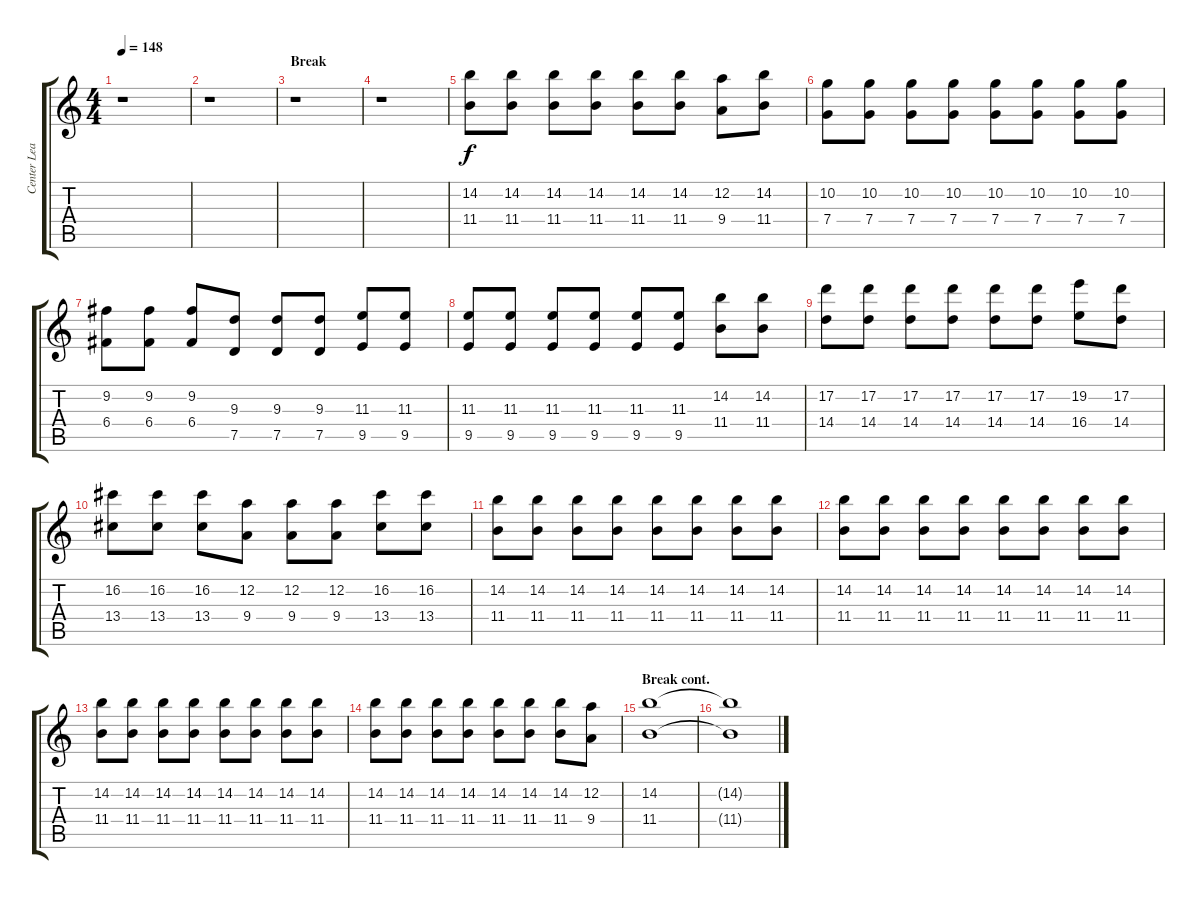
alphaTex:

\track ("Center Lead 1" "Center Lea") {instrument overdrivenguitar}
\staff {score tabs}
\tuning (D4 A3 F3 C3 G2 C2) {hide}
\ts (4 4)
\tempo 148
\clef g2
\ks aminor
r.1{dy f} |
r.1 |
\section ("" "Break")
r.1 |
r.1 |
(14.2 11.4).8 (14.2 11.4).8 (14.2 11.4).8 (14.2 11.4).8 (14.2 11.4).8 (14.2 11.4).8 (12.2 9.4).8 (14.2 11.4).8 |
(10.2 7.4).8 (10.2 7.4).8 (10.2 7.4).8 (10.2 7.4).8 (10.2 7.4).8 (10.2 7.4).8 (10.2 7.4).8 (10.2 7.4).8 |
(9.2 6.4).8 (9.2 6.4).8 (9.2 6.4).8 (9.3 7.5).8 (9.3 7.5).8 (9.3 7.5).8 (11.3 9.5).8 (11.3 9.5).8 |
(11.3 9.5).8 (11.3 9.5).8 (11.3 9.5).8 (11.3 9.5).8 (11.3 9.5).8 (11.3 9.5).8 (14.2 11.4).8 (14.2 11.4).8 |
(17.2 14.4).8 (17.2 14.4).8 (17.2 14.4).8 (17.2 14.4).8 (17.2 14.4).8 (17.2 14.4).8 (19.2 16.4).8 (17.2 14.4).8 |
(16.2 13.4).8 (16.2 13.4).8 (16.2 13.4).8 (12.2 9.4).8 (12.2 9.4).8 (12.2 9.4).8 (16.2 13.4).8 (16.2 13.4).8 |
(14.2 11.4).8 (14.2 11.4).8 (14.2 11.4).8 (14.2 11.4).8 (14.2 11.4).8 (14.2 11.4).8 (14.2 11.4).8 (14.2 11.4).8 |
(14.2 11.4).8 (14.2 11.4).8 (14.2 11.4).8 (14.2 11.4).8 (14.2 11.4).8 (14.2 11.4).8 (14.2 11.4).8 (14.2 11.4).8 |
(14.2 11.4).8 (14.2 11.4).8 (14.2 11.4).8 (14.2 11.4).8 (14.2 11.4).8 (14.2 11.4).8 (14.2 11.4).8 (14.2 11.4).8 |
(14.2 11.4).8 (14.2 11.4).8 (14.2 11.4).8 (14.2 11.4).8 (14.2 11.4).8 (14.2 11.4).8 (14.2 11.4).8 (12.2 9.4).8 |
\section ("" "Break cont.")
(14.2 11.4).1 |
(14.2{t} 11.4{t}).1
